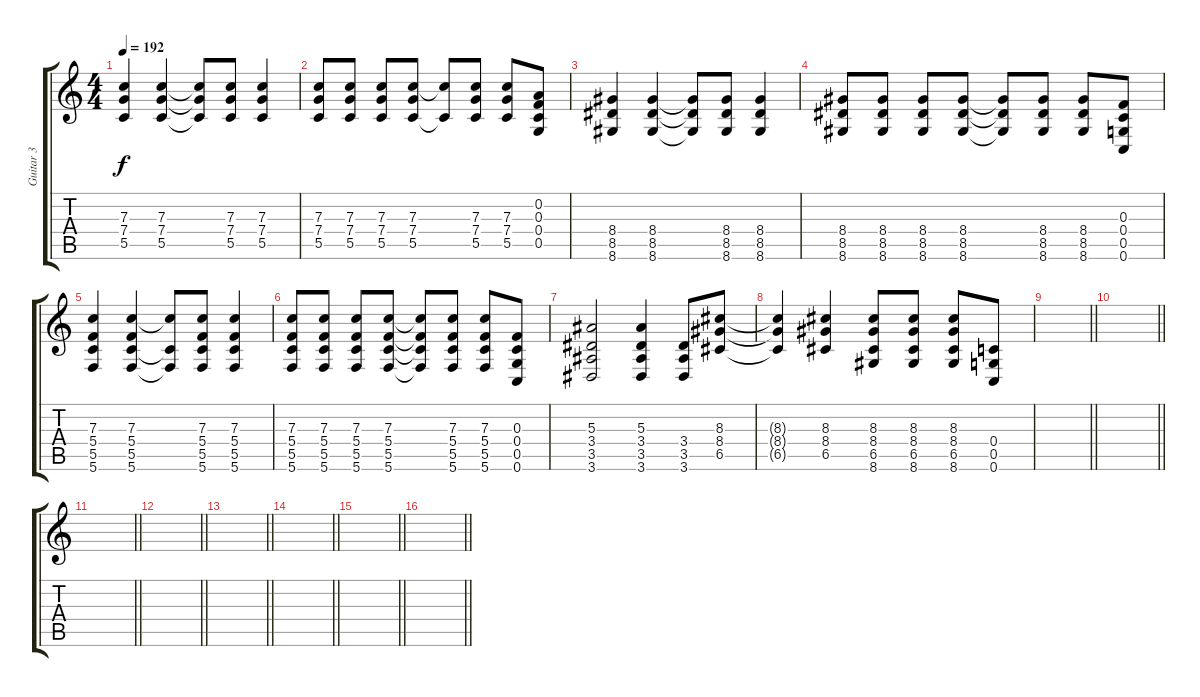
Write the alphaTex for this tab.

\track ("Guitar 3" "Guitar 3") {instrument distortionguitar}
\staff {score tabs}
\tuning (D4 A3 F3 C3 G2 C2) {hide}
\ts (4 4)
\tempo 192
\clef g2
\ks c
(7.3 7.4 5.5).4{dy f} (7.3 7.4 5.5).4 (7.3{t} 7.4{t} 5.5{t}).8 (7.3 7.4 5.5).8 (7.3 7.4 5.5).4 |
(7.3 7.4 5.5).8 (7.3 7.4 5.5).8 (7.3 7.4 5.5).8 (7.3 7.4 5.5).8 (7.3{t} 5.5{t}).8 (7.3 7.4 5.5).8 (7.3 7.4 5.5).8 (0.2 0.3 0.4 0.5).8 |
(8.4 8.5 8.6).4 (8.4 8.5 8.6).4 (8.4{t} 8.5{t} 8.6{t}).8 (8.4 8.5 8.6).8 (8.4 8.5 8.6).4 |
(8.4 8.5 8.6).8 (8.4 8.5 8.6).8 (8.4 8.5 8.6).8 (8.4 8.5 8.6).8 (8.4{t} 8.5{t} 8.6{t}).8 (8.4 8.5 8.6).8 (8.4 8.5 8.6).8 (0.3 0.4 0.5 0.6).8 |
(7.3 5.4 5.5 5.6).4 (7.3 5.4 5.5 5.6).4 (7.3{t} 5.5{t} 5.6{t}).8 (7.3 5.4 5.5 5.6).8 (7.3 5.4 5.5 5.6).4 |
(7.3 5.4 5.5 5.6).8 (7.3 5.4 5.5 5.6).8 (7.3 5.4 5.5 5.6).8 (7.3 5.4 5.5 5.6).8 (7.3{t} 5.4{t} 5.5{t} 5.6{t}).8 (7.3 5.4 5.5 5.6).8 (7.3 5.4 5.5 5.6).8 (0.3 0.4 0.5 0.6).8 |
(5.3 3.4 3.5 3.6).2 (5.3 3.4 3.5 3.6).4 (3.4 3.5 3.6).8 (8.3 8.4 6.5).8 |
(8.3{t} 8.4{t} 6.5{t}).4 (8.3 8.4 6.5).4 (8.3 8.4 6.5 8.6).8 (8.3 8.4 6.5 8.6).8 (8.3 8.4 6.5 8.6).8 (0.4 0.5 0.6).8 |
\barLineRight lightlight
|
\barLineRight lightlight
|
\barLineRight lightlight
|
\barLineRight lightlight
|
\barLineRight lightlight
|
\barLineRight lightlight
|
\barLineRight lightlight
|
\barLineRight lightlight
